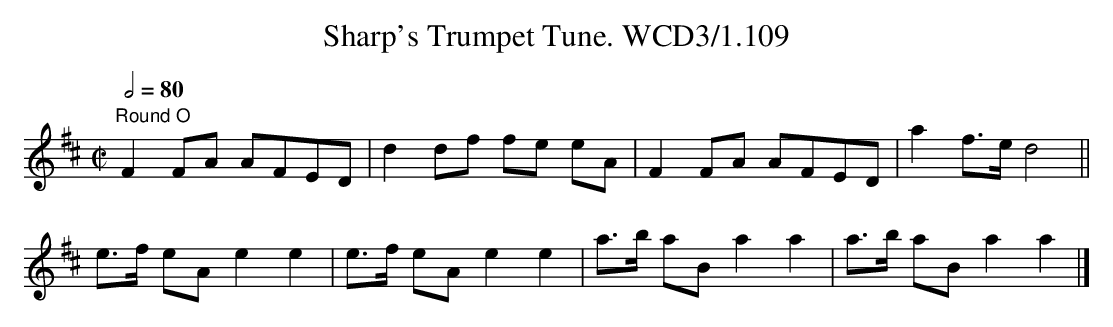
X:1
T:Sharp's Trumpet Tune. WCD3/1.109
M:C|
L:1/8
Q:1/2=80
K:D
"Round O"F2FA AFED|d2df fe eA|F2FA AFED|a2f>e d4||
e>f eA e2e2|e>f eA e2e2|a>b aB a2a2|a>b aB a2a2|]
